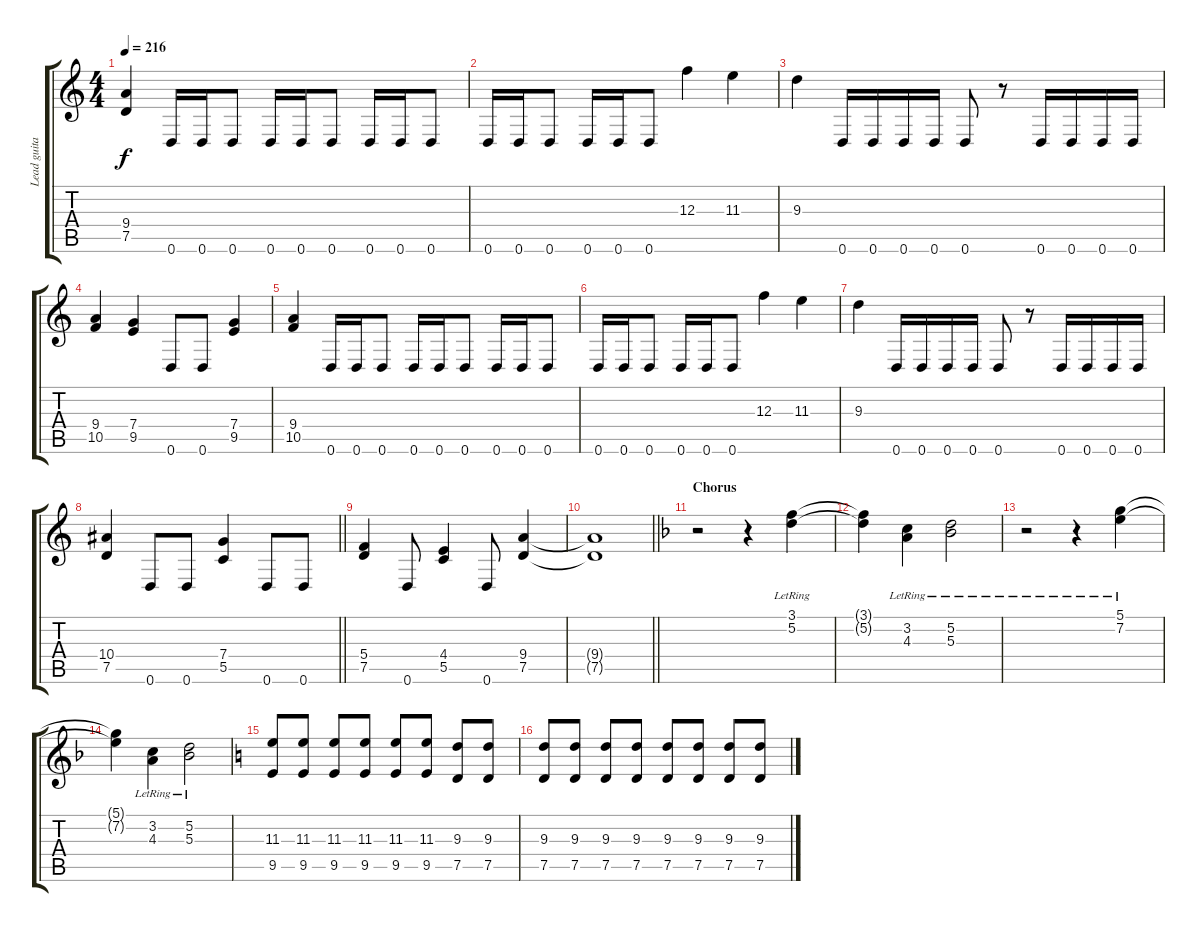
\track ("Lead guitar" "Lead guita") {instrument distortionguitar}
\staff {score tabs}
\tuning (D4 A3 F3 C3 G2 D2) {hide}
\ts (4 4)
\tempo 216
\clef g2
\ks c
(9.4 7.5).4{dy f} 0.6.16 0.6.16 0.6.8 0.6.16 0.6.16 0.6.8 0.6.16 0.6.16 0.6.8 |
0.6.16 0.6.16 0.6.8 0.6.16 0.6.16 0.6.8 12.3.4 11.3.4 |
9.3.4 0.6.16 0.6.16 0.6.16 0.6.16 0.6.8 r.8 0.6.16 0.6.16 0.6.16 0.6.16 |
(9.4 10.5).4 (7.4 9.5).4 0.6.8 0.6.8 (7.4 9.5).4 |
(9.4 10.5).4 0.6.16 0.6.16 0.6.8 0.6.16 0.6.16 0.6.8 0.6.16 0.6.16 0.6.8 |
0.6.16 0.6.16 0.6.8 0.6.16 0.6.16 0.6.8 12.3.4 11.3.4 |
9.3.4 0.6.16 0.6.16 0.6.16 0.6.16 0.6.8 r.8 0.6.16 0.6.16 0.6.16 0.6.16 |
\barLineRight lightlight
(10.4 7.5).4 0.6.8 0.6.8 (7.4 5.5).4 0.6.8 0.6.8 |
(5.4 7.5).4 0.6.8 (4.4 5.5).4 0.6.8 (9.4 7.5).4 |
\barLineRight lightlight
(9.4{t} 7.5{t}).1 |
\section ("" "Chorus")
\ks f
r.2{instrument electricguitarclean} r.4 (3.1{lr} 5.2{lr}).4 |
(3.1{t} 5.2{t}).4 (3.2 4.3{lr}).4 (5.2 5.3{lr}).2 |
r.2 r.4 (5.1{lr} 7.2{lr}).4 |
(5.1{t} 7.2{t}).4 (3.2{lr} 4.3{lr}).4 (5.2 5.3{lr}).2 |
\ks c
(11.3 9.5).8{instrument distortionguitar} (11.3 9.5).8 (11.3 9.5).8 (11.3 9.5).8 (11.3 9.5).8 (11.3 9.5).8 (9.3 7.5).8 (9.3 7.5).8 |
(9.3 7.5).8 (9.3 7.5).8 (9.3 7.5).8 (9.3 7.5).8 (9.3 7.5).8 (9.3 7.5).8 (9.3 7.5).8 (9.3 7.5).8
